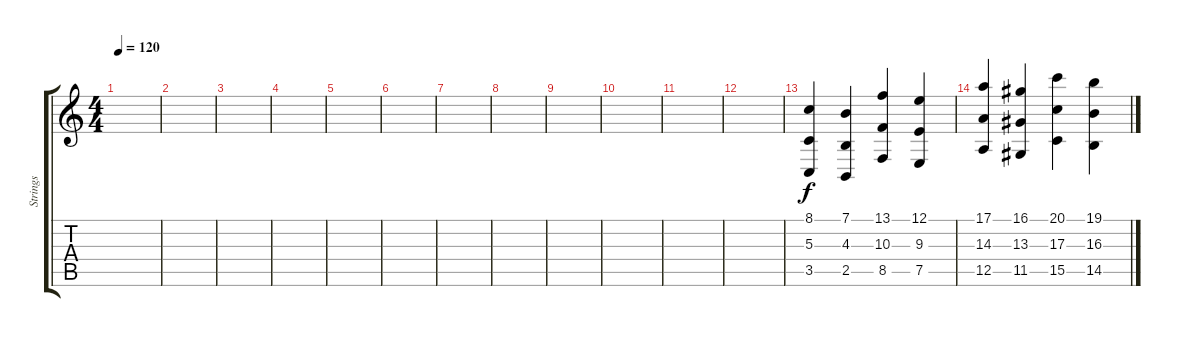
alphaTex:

\track ("Strings" "Strings") {instrument stringensemble1}
\staff {score tabs}
\tuning (E4 B3 G3 D3 A2 E2) {hide}
\ts (4 4)
\tempo 120
\clef g2
\ks c
|
|
|
|
|
|
|
|
|
|
|
|
(8.1 5.3 3.5).4 (7.1 4.3 2.5).4 (13.1 10.3 8.5).4 (12.1 9.3 7.5).4 |
(17.1 14.3 12.5).4 (16.1 13.3 11.5).4 (20.1 17.3 15.5).4 (19.1 16.3 14.5).4
